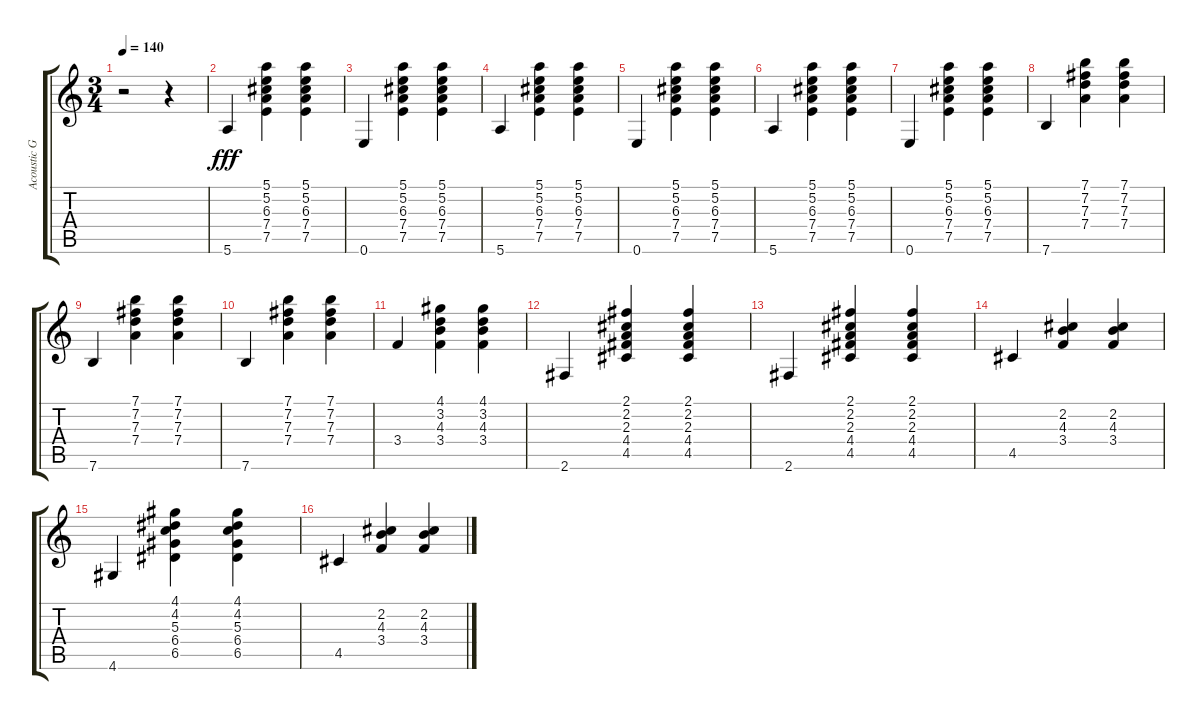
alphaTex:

\track ("Acoustic Guitar " "Acoustic G") {instrument acousticguitarnylon}
\staff {score tabs}
\tuning (E4 B3 G3 D3 A2 E2) {hide}
\ts (3 4)
\tempo 140
\clef g2
\ks c
r.2{dy fff instrument acousticguitarnylon} r.4 |
5.6.4 (5.1 5.2 6.3 7.4 7.5).4 (5.1 5.2 6.3 7.4 7.5).4 |
0.6.4 (5.1 5.2 6.3 7.4 7.5).4 (5.1 5.2 6.3 7.4 7.5).4 |
5.6.4 (5.1 5.2 6.3 7.4 7.5).4 (5.1 5.2 6.3 7.4 7.5).4 |
0.6.4 (5.1 5.2 6.3 7.4 7.5).4 (5.1 5.2 6.3 7.4 7.5).4 |
5.6.4 (5.1 5.2 6.3 7.4 7.5).4 (5.1 5.2 6.3 7.4 7.5).4 |
0.6.4 (5.1 5.2 6.3 7.4 7.5).4 (5.1 5.2 6.3 7.4 7.5).4 |
7.6.4 (7.1 7.2 7.3 7.4).4 (7.1 7.2 7.3 7.4).4 |
7.6.4 (7.1 7.2 7.3 7.4).4 (7.1 7.2 7.3 7.4).4 |
7.6.4 (7.1 7.2 7.3 7.4).4 (7.1 7.2 7.3 7.4).4 |
3.4.4 (4.1 3.2 4.3 3.4).4 (4.1 3.2 4.3 3.4).4 |
2.6.4 (2.1 2.2 2.3 4.4 4.5).4 (2.1 2.2 2.3 4.4 4.5).4 |
2.6.4 (2.1 2.2 2.3 4.4 4.5).4 (2.1 2.2 2.3 4.4 4.5).4 |
4.5.4 (2.2 4.3 3.4).4 (2.2 4.3 3.4).4 |
4.6.4 (4.1 4.2 5.3 6.4 6.5).4 (4.1 4.2 5.3 6.4 6.5).4 |
4.5.4 (2.2 4.3 3.4).4 (2.2 4.3 3.4).4
